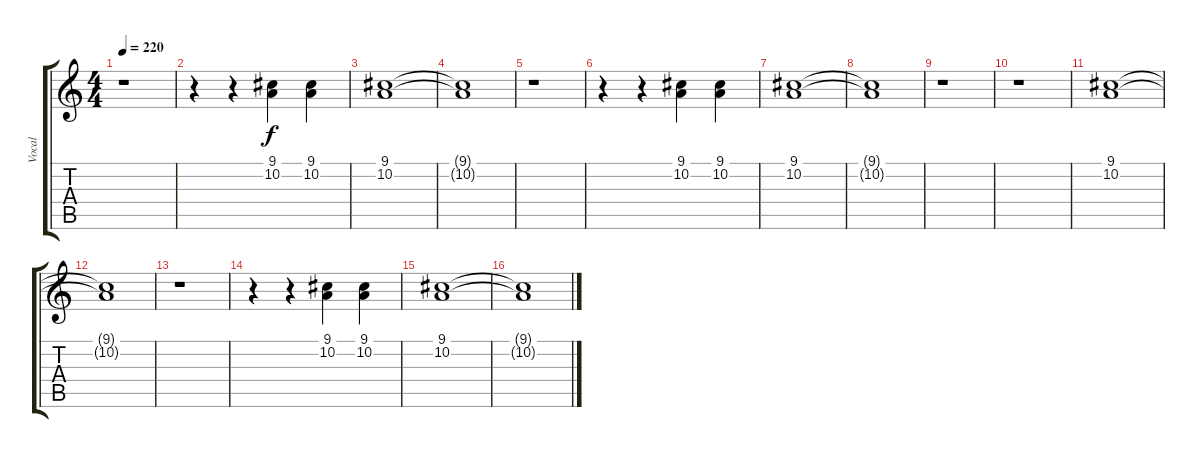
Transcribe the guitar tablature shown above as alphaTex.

\track ("Vocal" "Vocal") {instrument lead2sawtooth}
\staff {score tabs}
\tuning (E4 B3 G3 D3 A2 E2) {hide}
\ts (4 4)
\tempo 220
\clef g2
\ks c
r.1{dy f} |
r.4 r.4 (9.1 10.2).4 (9.1 10.2).4 |
(9.1 10.2).1 |
(9.1{t} 10.2{t}).1 |
r.1 |
r.4 r.4 (9.1 10.2).4 (9.1 10.2).4 |
(9.1 10.2).1 |
(9.1{t} 10.2{t}).1 |
r.1 |
r.1 |
(9.1 10.2).1 |
(9.1{t} 10.2{t}).1 |
r.1 |
r.4 r.4 (9.1 10.2).4 (9.1 10.2).4 |
(9.1 10.2).1 |
(9.1{t} 10.2{t}).1
